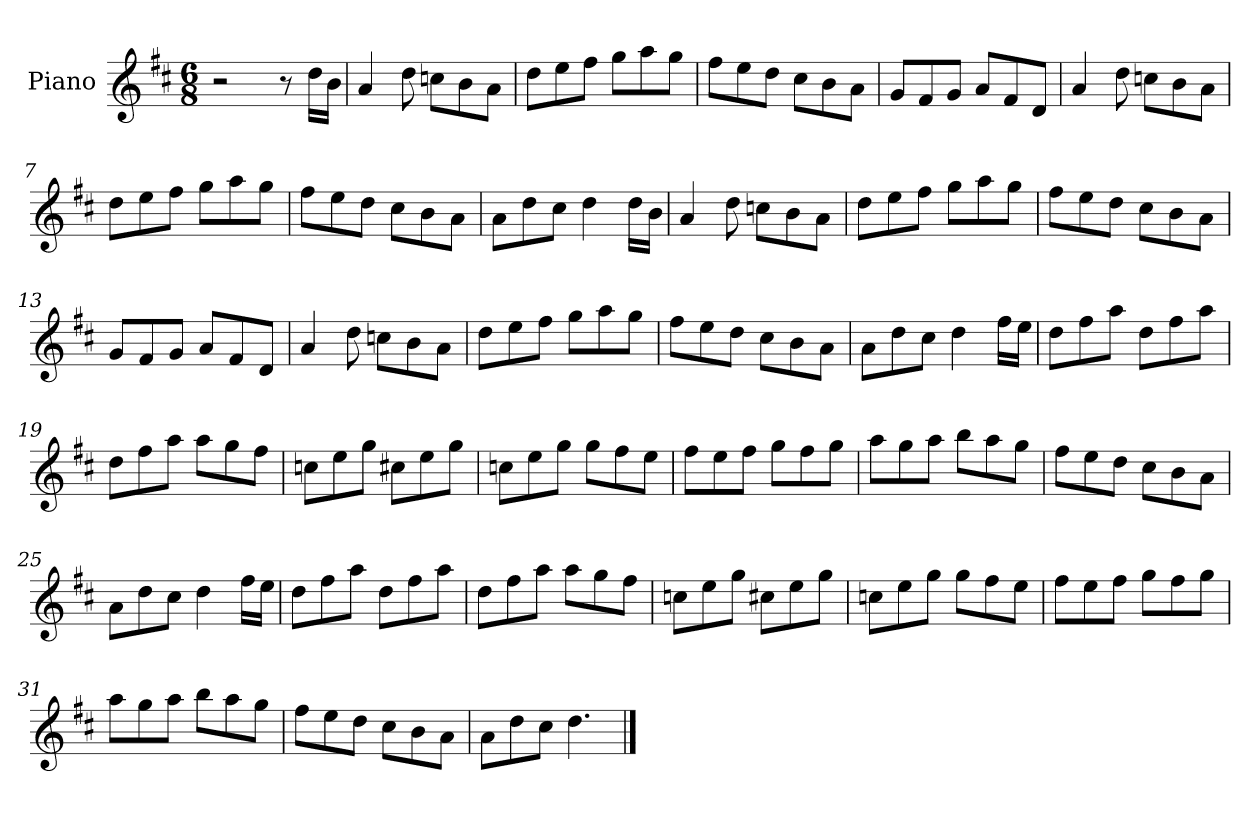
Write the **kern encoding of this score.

**kern
*part1
*staff1
*I"Piano
*I'Pno
*clefG2
*k[f#c#]
*M6/8
=1
2r
8r
16dd\LL
16b\JJ
=2
4a/
8dd\
8ccn\L
8b\
8a\J
=3
8dd\L
8ee\
8ff#\J
8gg\L
8aa\
8gg\J
=4
8ff#\L
8ee\
8dd\J
8cc#\L
8b\
8a\J
=5
8g/L
8f#/
8g/J
8a/L
8f#/
8d/J
=6
4a/
8dd\
8ccn\L
8b\
8a\J
=7
8dd\L
8ee\
8ff#\J
8gg\L
8aa\
8gg\J
=8
8ff#\L
8ee\
8dd\J
8cc#\L
8b\
8a\J
=9
8a\L
8dd\
8cc#\J
4dd\
16dd\LL
16b\JJ
=10
4a/
8dd\
8ccn\L
8b\
8a\J
=11
8dd\L
8ee\
8ff#\J
8gg\L
8aa\
8gg\J
=12
8ff#\L
8ee\
8dd\J
8cc#\L
8b\
8a\J
=13
8g/L
8f#/
8g/J
8a/L
8f#/
8d/J
=14
4a/
8dd\
8ccn\L
8b\
8a\J
=15
8dd\L
8ee\
8ff#\J
8gg\L
8aa\
8gg\J
=16
8ff#\L
8ee\
8dd\J
8cc#\L
8b\
8a\J
=17
8a\L
8dd\
8cc#\J
4dd\
16ff#\LL
16ee\JJ
=18
8dd\L
8ff#\
8aa\J
8dd\L
8ff#\
8aa\J
=19
8dd\L
8ff#\
8aa\J
8aa\L
8gg\
8ff#\J
=20
8ccn\L
8ee\
8gg\J
8cc#X\L
8ee\
8gg\J
=21
8ccn\L
8ee\
8gg\J
8gg\L
8ff#\
8ee\J
=22
8ff#\L
8ee\
8ff#\J
8gg\L
8ff#\
8gg\J
=23
8aa\L
8gg\
8aa\J
8bb\L
8aa\
8gg\J
=24
8ff#\L
8ee\
8dd\J
8cc#\L
8b\
8a\J
=25
8a\L
8dd\
8cc#\J
4dd\
16ff#\LL
16ee\JJ
=26
8dd\L
8ff#\
8aa\J
8dd\L
8ff#\
8aa\J
=27
8dd\L
8ff#\
8aa\J
8aa\L
8gg\
8ff#\J
=28
8ccn\L
8ee\
8gg\J
8cc#X\L
8ee\
8gg\J
=29
8ccn\L
8ee\
8gg\J
8gg\L
8ff#\
8ee\J
=30
8ff#\L
8ee\
8ff#\J
8gg\L
8ff#\
8gg\J
=31
8aa\L
8gg\
8aa\J
8bb\L
8aa\
8gg\J
=32
8ff#\L
8ee\
8dd\J
8cc#\L
8b\
8a\J
=33
8a\L
8dd\
8cc#\J
4.dd\
==
*-
